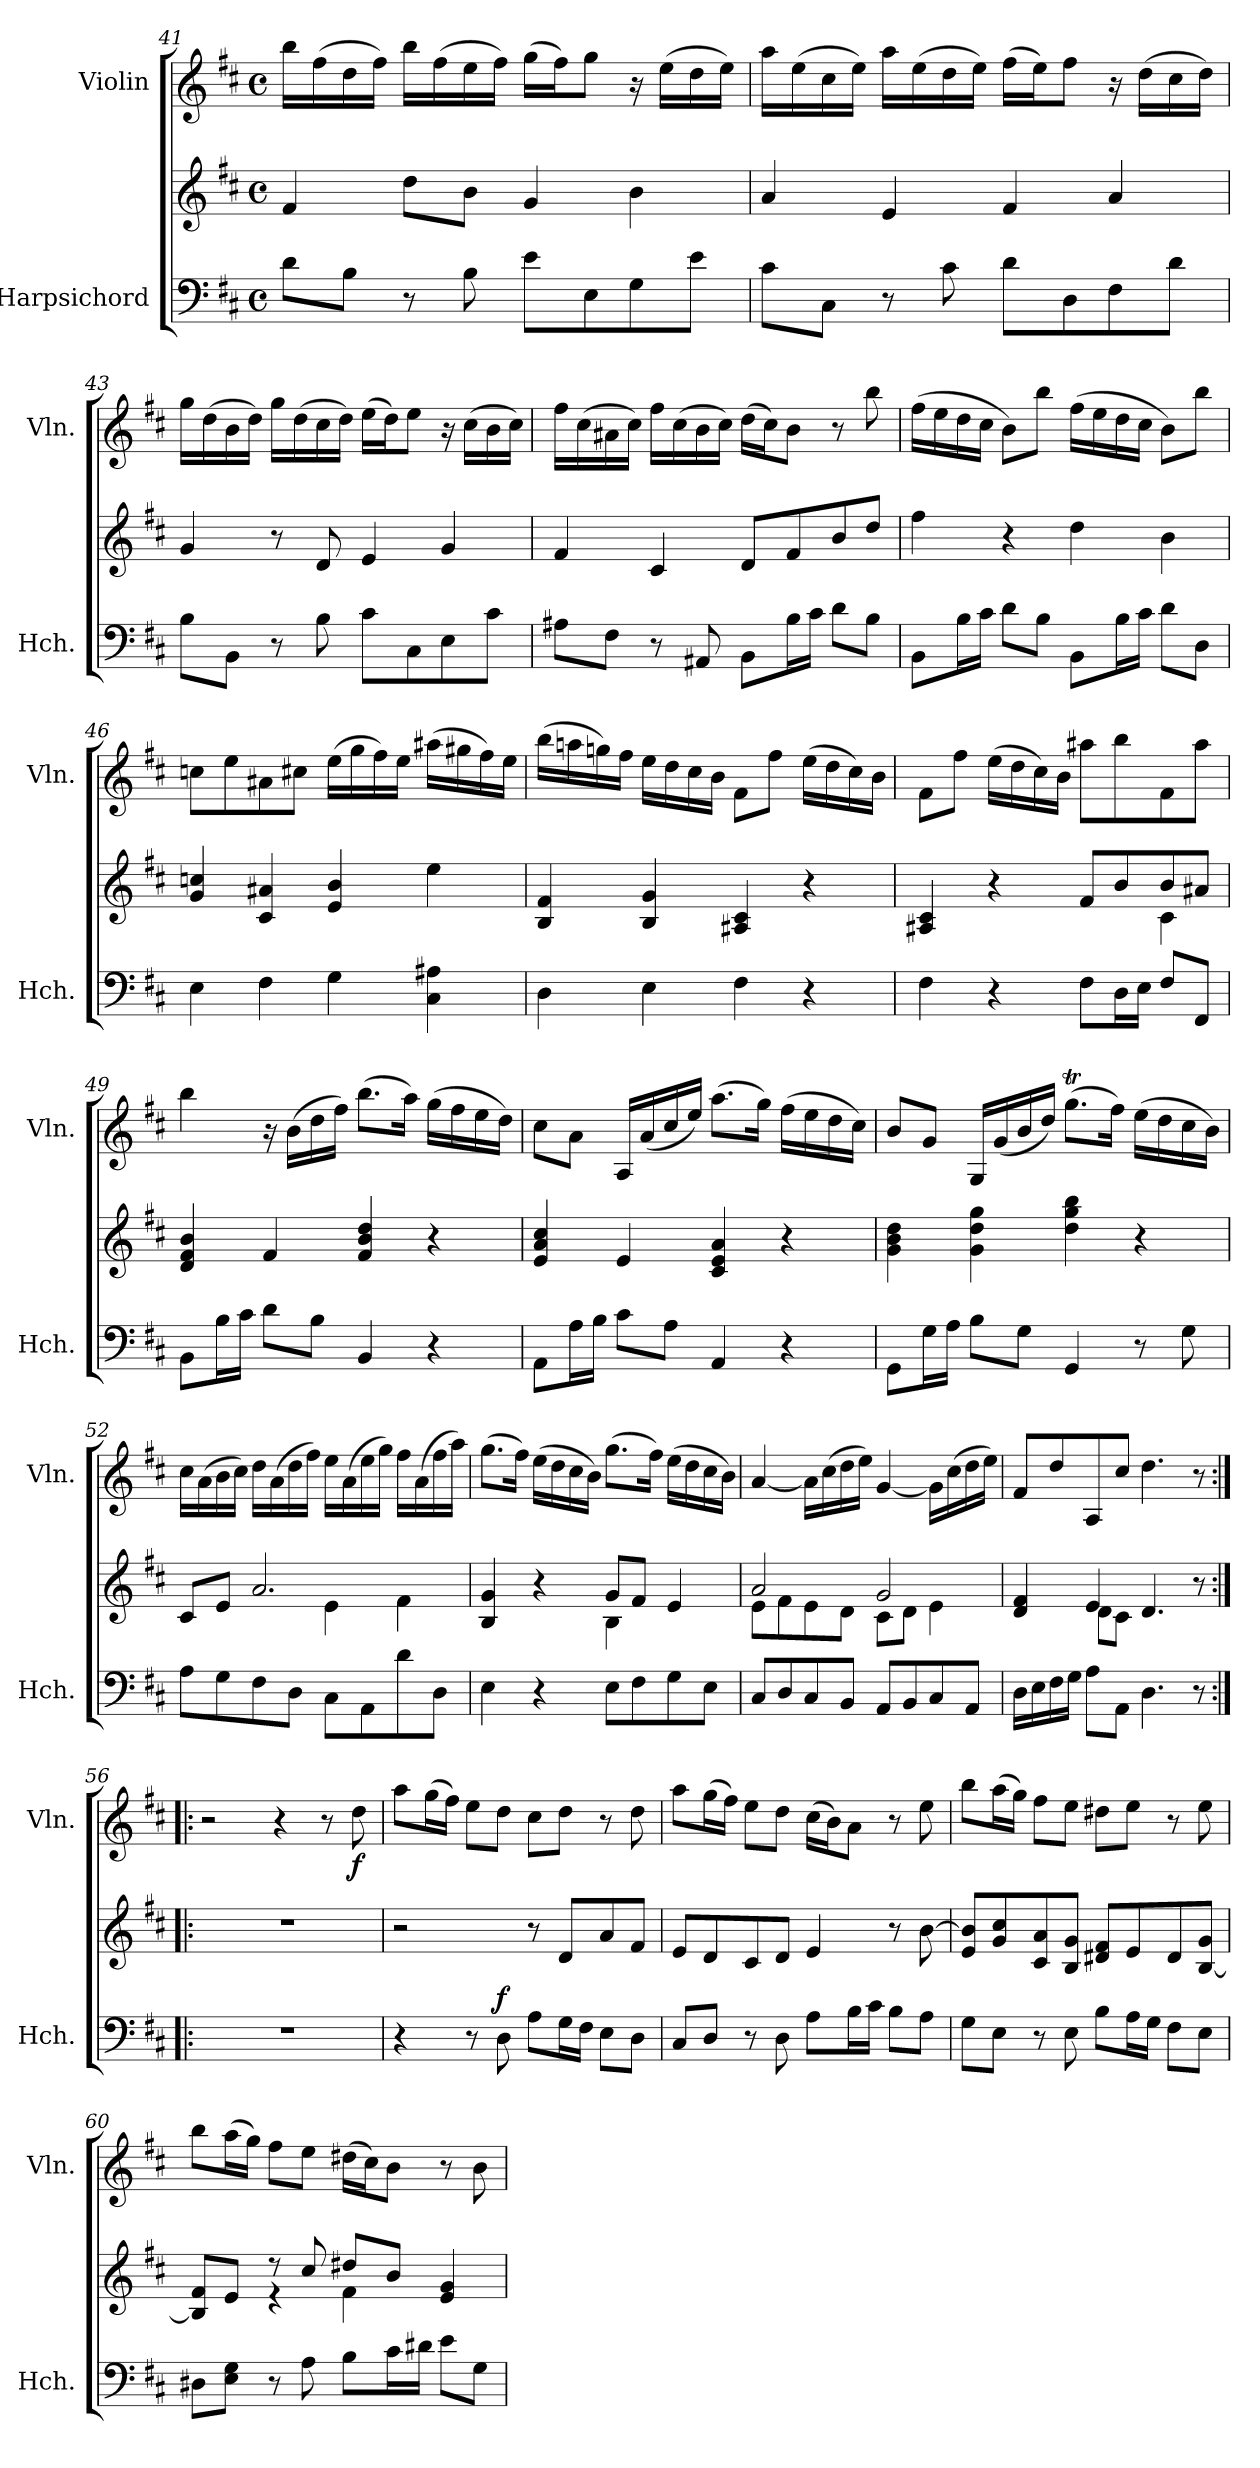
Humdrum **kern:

**kern	**kern	**dynam	**kern	**dynam
*part2	*part2	*part2	*part1	*part1
*staff3	*staff2	*staff2/3	*staff1	*staff1
*I"Harpsichord	*	*	*I"Violin	*
*I'Hch.	*	*	*I'Vln.	*
!!LO:LB:g=z
*clefF4	*clefG2	*	*clefG2	*
*k[f#c#]	*k[f#c#]	*	*k[f#c#]	*
*M4/4	*M4/4	*	*M4/4	*
*met(c)	*met(c)	*	*met(c)	*
=41	=41	=41	=41	=41
8d\L	4f#/	.	16bb\LL	.
.	.	.	(>16ff#\	.
8B\J	.	.	16dd\	.
.	.	.	16ff#\JJ)	.
8r	8dd\L	.	16bb\LL	.
.	.	.	(>16ff#\	.
8B\	8b\J	.	16ee\	.
.	.	.	16ff#\JJ)	.
8e\L	4g/	.	(>16gg\LL	.
.	.	.	16ff#\J)	.
8E\	.	.	8gg\J	.
8G\	4b\	.	16r	.
.	.	.	(>16ee\LL	.
8e\J	.	.	16dd\	.
.	.	.	16ee\JJ)	.
=42	=42	=42	=42	=42
8c#\L	4a/	.	16aa\LL	.
.	.	.	(>16ee\	.
8C#\J	.	.	16cc#\	.
.	.	.	16ee\JJ)	.
8r	4e/	.	16aa\LL	.
.	.	.	(>16ee\	.
8c#\	.	.	16dd\	.
.	.	.	16ee\JJ)	.
8d\L	4f#/	.	(>16ff#\LL	.
.	.	.	16ee\J)	.
8D\	.	.	8ff#\J	.
8F#\	4a/	.	16r	.
.	.	.	(>16dd\LL	.
8d\J	.	.	16cc#\	.
.	.	.	16dd\JJ)	.
=43	=43	=43	=43	=43
8B\L	4g/	.	16gg\LL	.
.	.	.	(>16dd\	.
8BB\J	.	.	16b\	.
.	.	.	16dd\JJ)	.
8r	8r	.	16gg\LL	.
.	.	.	(>16dd\	.
8B\	8d/	.	16cc#\	.
.	.	.	16dd\JJ)	.
8c#\L	4e/	.	(>16ee\LL	.
.	.	.	16dd\J)	.
8C#\	.	.	8ee\J	.
8E\	4g/	.	16r	.
.	.	.	(>16cc#\LL	.
8c#\J	.	.	16b\	.
.	.	.	16cc#\JJ)	.
!!LO:LB:g=z
=44	=44	=44	=44	=44
8A#X\L	4f#/	.	16ff#\LL	.
.	.	.	(>16cc#\	.
8F#\J	.	.	16a#X\	.
.	.	.	16cc#\JJ)	.
8r	4c#/	.	16ff#\LL	.
.	.	.	(>16cc#\	.
8AA#X/	.	.	16b\	.
.	.	.	16cc#\JJ)	.
8BB\L	8d/L	.	(>16dd\LL	.
.	.	.	16cc#\J)	.
16B\L	8f#/	.	8b\J	.
16c#\JJ	.	.	.	.
8d\L	8b/	.	8r	.
8B\J	8dd/J	.	8bb\	.
=45	=45	=45	=45	=45
8BB\L	4ff#\	.	(>16ff#\LL	.
.	.	.	16ee\	.
16B\L	.	.	16dd\	.
16c#\JJ	.	.	16cc#\JJ	.
8d\L	4r	.	8b\L)	.
8B\J	.	.	8bb\J	.
8BB\L	4dd\	.	(>16ff#\LL	.
.	.	.	16ee\	.
16B\L	.	.	16dd\	.
16c#\JJ	.	.	16cc#\JJ	.
8d\L	4b\	.	8b\L)	.
8D\J	.	.	8bb\J	.
=46	=46	=46	=46	=46
4E\	4g/ 4ccn/	.	8ccn\L	.
.	.	.	8ee\	.
4F#\	4c#/ 4a#X/	.	8a#X\	.
.	.	.	8cc#X\J	.
4G\	4e/ 4b/	.	(>16ee\LL	.
.	.	.	16gg\	.
.	.	.	16ff#\)	.
.	.	.	16ee\JJ	.
4C#\ 4A#X\	4ee\	.	(>16aa#X\LL	.
.	.	.	16gg#X\	.
.	.	.	16ff#\)	.
.	.	.	16ee\JJ	.
!!LO:PB:g=z
=47	=47	=47	=47	=47
4D\	4B/ 4f#/	.	(>16bb\LL	.
.	.	.	16aani\	.
.	.	.	16ggni\)	.
.	.	.	16ff#\JJ	.
4E\	4B/ 4g/	.	16ee\LL	.
.	.	.	16dd\	.
.	.	.	16cc#\	.
.	.	.	16b\JJ	.
4F#\	4A#X/ 4c#/	.	8f#\L	.
.	.	.	8ff#\J	.
4r	4r	.	(>16ee\LL	.
.	.	.	16dd\	.
.	.	.	16cc#\)	.
.	.	.	16b\JJ	.
=48	=48	=48	=48	=48
*	*^	*	*	*
4F#\	4A#X/ 4c#/	2.ryy	.	8f#\L	.
.	.	.	.	8ff#\J	.
4r	4r	.	.	(>16ee\LL	.
.	.	.	.	16dd\	.
.	.	.	.	16cc#\)	.
.	.	.	.	16b\JJ	.
8F#\L	8f#/L	.	.	8aa#X\L	.
16D\L	8b/	.	.	8bb\	.
16E\JJ	.	.	.	.	.
8F#/L	8b/	4c#\	.	8f#\	.
8FF#/J	8a#X/J	.	.	8aa#\J	.
*	*v	*v	*	*	*
=49	=49	=49	=49	=49
8BB\L	4d/ 4f#/ 4b/	.	4bb\	.
16B\L	.	.	.	.
16c#\JJ	.	.	.	.
8d\L	4f#/	.	16r	.
.	.	.	(>16b\LL	.
8B\J	.	.	16dd\	.
.	.	.	16ff#\JJ)	.
4BB/	4f#/ 4b/ 4dd/	.	(>8.bb\L	.
.	.	.	16aa\Jk)	.
4r	4r	.	(>16gg\LL	.
.	.	.	16ff#\	.
.	.	.	16ee\	.
.	.	.	16dd\JJ)	.
!!LO:LB:g=z
=50	=50	=50	=50	=50
8AA\L	4e/ 4a/ 4cc#/	.	8cc#\L	.
16A\L	.	.	8a\J	.
16B\JJ	.	.	.	.
8c#\L	4e/	.	16A/LL	.
.	.	.	(<16a/	.
8A\J	.	.	16cc#/	.
.	.	.	16ee/JJ)	.
4AA/	4c#/ 4e/ 4a/	.	(>8.aa\L	.
.	.	.	16gg\Jk)	.
4r	4r	.	(>16ff#\LL	.
.	.	.	16ee\	.
.	.	.	16dd\	.
.	.	.	16cc#\JJ)	.
=51	=51	=51	=51	=51
8GG\L	4g\ 4b\ 4dd\	.	8b/L	.
16G\L	.	.	8g/J	.
16A\JJ	.	.	.	.
8B\L	4g\ 4dd\ 4gg\	.	16G/LL	.
.	.	.	(<16g/	.
8G\J	.	.	16b/	.
.	.	.	16dd/JJ)	.
4GG/	4dd\ 4gg\ 4bb\	.	(>8.ggT\L	.
.	.	.	16ff#\Jk)	.
8r	4r	.	(>16ee\LL	.
.	.	.	16dd\	.
8G\	.	.	16cc#\	.
.	.	.	16b\JJ)	.
=52	=52	=52	=52	=52
*	*^	*	*	*
8A\L	8c#/L	2ryy	.	16cc#\LL	.
.	.	.	.	(>16a\	.
8G\	8e/J	.	.	16b\	.
.	.	.	.	16cc#\JJ)	.
8F#\	2.a/	.	.	16dd\LL	.
.	.	.	.	(>16a\	.
8D\J	.	.	.	16dd\	.
.	.	.	.	16ff#\JJ)	.
8C#\L	.	4e\	.	16ee\LL	.
.	.	.	.	(>16a\	.
8AA\	.	.	.	16ee\	.
.	.	.	.	16gg\JJ)	.
8d\	.	4f#\	.	16ff#\LL	.
.	.	.	.	(>16a\	.
8D\J	.	.	.	16ff#\	.
.	.	.	.	16aa\JJ)	.
!!LO:LB:g=z
=53	=53	=53	=53	=53	=53
4E\	4B/ 4g/	2ryy	.	(>8.gg\L	.
.	.	.	.	16ff#\Jk)	.
4r	4r	.	.	(>16ee\LL	.
.	.	.	.	16dd\	.
.	.	.	.	16cc#\	.
.	.	.	.	16b\JJ)	.
8E\L	8g/L	4B\	.	(>8.gg\L	.
8F#\	8f#/J	.	.	.	.
.	.	.	.	16ff#\Jk)	.
8G\	4e/	4ryy	.	(>16ee\LL	.
.	.	.	.	16dd\	.
8E\J	.	.	.	16cc#\	.
.	.	.	.	16b\JJ)	.
=54	=54	=54	=54	=54	=54
8C#/L	2a/	8e\L	.	[4a/	.
8D/	.	8f#\	.	.	.
8C#/	.	8e\	.	16a\LL]	.
.	.	.	.	(>16cc#\	.
8BB/J	.	8d\J	.	16dd\	.
.	.	.	.	16ee\JJ)	.
8AA/L	2g/	8c#\L	.	[4g/	.
8BB/	.	8d\J	.	.	.
8C#/	.	4e\	.	16g\LL]	.
.	.	.	.	(>16cc#\	.
8AA/J	.	.	.	16dd\	.
.	.	.	.	16ee\JJ)	.
=55	=55	=55	=55	=55	=55
16D\LL	4d/ 4f#/	4ryy	.	8f#/L	.
16E\	.	.	.	.	.
16F#\	.	.	.	8dd/	.
16G\JJ	.	.	.	.	.
8A\L	4e/	8d\L	.	8A/	.
8AA\J	.	8c#\J	.	8cc#/J	.
4.D\	4.d/	2ryy	.	4.dd\	.
8r	8r	.	.	8r	.
*	*v	*v	*	*	*
=56:|!|:	=56:|!|:	=56:|!|:	=56:|!|:	=56:|!|:
1r	1r	.	2r	.
.	.	.	4r	.
.	.	.	8r	.
!	!	!	!	!LO:DY:b
.	.	.	8dd\	f
!!LO:LB:g=z
=57	=57	=57	=57	=57
4r	2r	.	8aa\L	.
.	.	.	(>16gg\L	.
.	.	.	16ff#\JJ)	.
8r	.	.	8ee\L	.
!	!	!LO:DY:a=2	!	!
8D\	.	f	8dd\J	.
8A\L	8r	.	8cc#\L	.
16G\L	8d/L	.	8dd\J	.
16F#\JJ	.	.	.	.
8E\L	8a/	.	8r	.
8D\J	8f#/J	.	8dd\	.
=58	=58	=58	=58	=58
8C#/L	8e/L	.	8aa\L	.
8D/J	8d/	.	(>16gg\L	.
.	.	.	16ff#\JJ)	.
8r	8c#/	.	8ee\L	.
8D\	8d/J	.	8dd\J	.
8A\L	4e/	.	(>16cc#\LL	.
.	.	.	16b\J)	.
16B\L	.	.	8a\J	.
16c#\JJ	.	.	.	.
8B\L	8r	.	8r	.
8A\J	[8b\	.	8ee\	.
=59	=59	=59	=59	=59
8G\L	8e/ 8b/]L	.	8bb\L	.
8E\J	8g/ 8cc#/	.	(>16aa\L	.
.	.	.	16gg\JJ)	.
8r	8c#/ 8a/	.	8ff#\L	.
8E\	8B/ 8g/J	.	8ee\J	.
8B\L	8d#X/ 8f#/L	.	8dd#X\L	.
16A\L	8e/	.	8ee\J	.
16G\JJ	.	.	.	.
8F#\L	8d#/	.	8r	.
8E\J	[8B/ 8g/J	.	8ee\	.
!!LO:PB:g=z
=60	=60	=60	=60	=60
*	*^	*	*	*
8D#X\L	8B/] 8f#/L	4ryy	.	8bb\L	.
8E\ 8G\J	8e/J	.	.	(>16aa\L	.
.	.	.	.	16gg\JJ)	.
8r	8r	4r	.	8ff#\L	.
8A\	8cc#/	.	.	8ee\J	.
8B\L	8dd#X/L	4f#\	.	(>16dd#X\LL	.
.	.	.	.	16cc#\J)	.
16c#\L	8b/J	.	.	8b\J	.
16d#X\JJ	.	.	.	.	.
8e\L	4e/ 4g/	4ryy	.	8r	.
8G\J	.	.	.	8b\	.
*	*v	*v	*	*	*
=	=	=	=	=
*-	*-	*-	*-	*-
